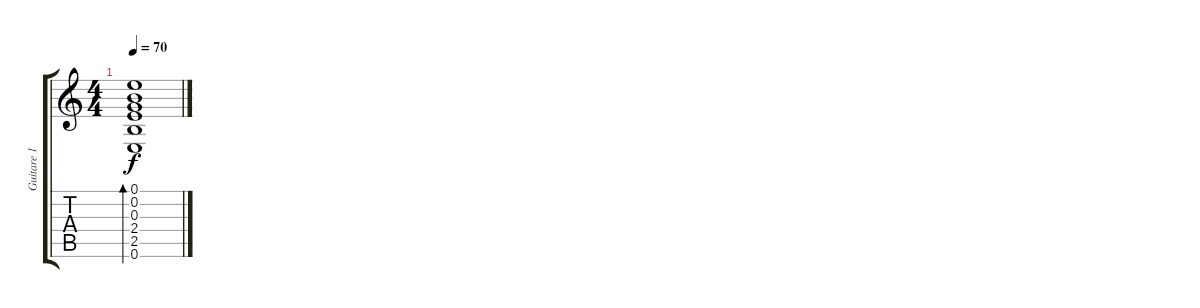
\track ("Guitare 1" "Guitare 1") {instrument acousticguitarnylon}
\staff {score tabs}
\tuning (E4 B3 G3 D3 A2 E2) {hide}
\ts (4 4)
\tempo 70
\clef g2
\ks c
(0.1 0.2 0.3 2.4 2.5 0.6).1{bd 480 dy f volume 0}
